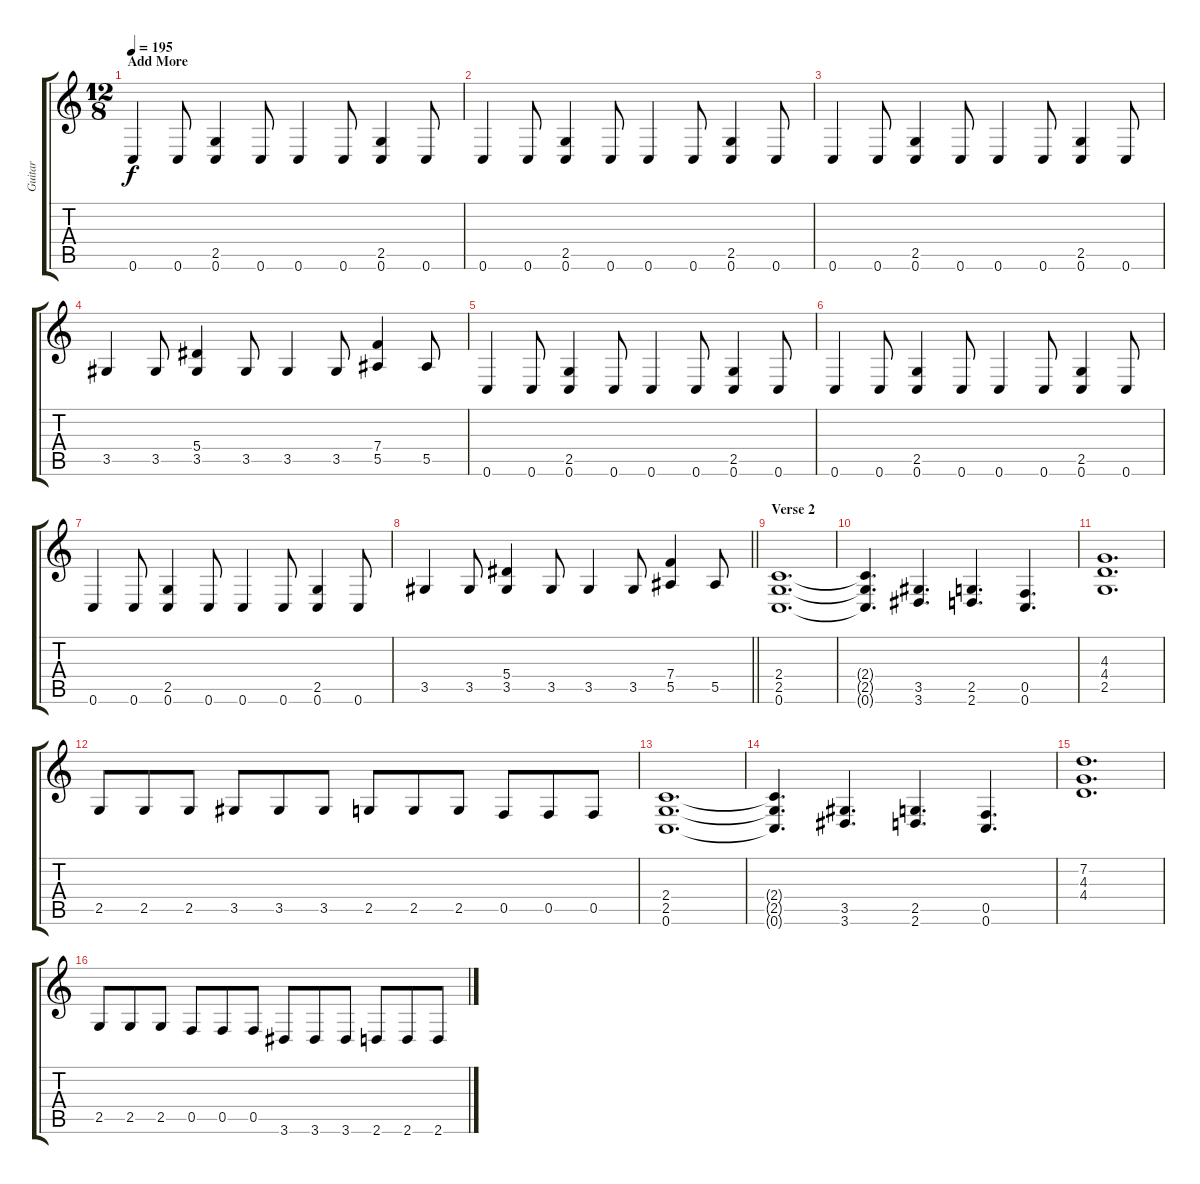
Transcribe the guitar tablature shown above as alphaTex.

\track ("Guitar" "Guitar") {instrument distortionguitar}
\staff {score tabs}
\tuning (C4 G3 Eb3 Bb2 F2 C2) {hide}
\ts (12 8)
\section ("" "Add More")
\tempo 195
\clef g2
\ks c
0.6.4{dy f} 0.6.8 (2.5 0.6).4 0.6.8 0.6.4 0.6.8 (2.5 0.6).4 0.6.8 |
0.6.4 0.6.8 (2.5 0.6).4 0.6.8 0.6.4 0.6.8 (2.5 0.6).4 0.6.8 |
0.6.4 0.6.8 (2.5 0.6).4 0.6.8 0.6.4 0.6.8 (2.5 0.6).4 0.6.8 |
3.5.4 3.5.8 (5.4 3.5).4 3.5.8 3.5.4 3.5.8 (7.4 5.5).4 5.5.8 |
0.6.4 0.6.8 (2.5 0.6).4 0.6.8 0.6.4 0.6.8 (2.5 0.6).4 0.6.8 |
0.6.4 0.6.8 (2.5 0.6).4 0.6.8 0.6.4 0.6.8 (2.5 0.6).4 0.6.8 |
0.6.4 0.6.8 (2.5 0.6).4 0.6.8 0.6.4 0.6.8 (2.5 0.6).4 0.6.8 |
\barLineRight lightlight
3.5.4 3.5.8 (5.4 3.5).4 3.5.8 3.5.4 3.5.8 (7.4 5.5).4 5.5.8 |
\section ("" "Verse 2")
(2.4 2.5 0.6).1{d} |
(2.4{t} 2.5{t} 0.6{t}).4{d} (3.5 3.6).4{d} (2.5 2.6).4{d} (0.5 0.6).4{d} |
(4.3 4.4 2.5).1{d} |
2.5.8 2.5.8 2.5.8 3.5.8 3.5.8 3.5.8 2.5.8 2.5.8 2.5.8 0.5.8 0.5.8 0.5.8 |
(2.4 2.5 0.6).1{d} |
(2.4{t} 2.5{t} 0.6{t}).4{d} (3.5 3.6).4{d} (2.5 2.6).4{d} (0.5 0.6).4{d} |
(7.2 4.3 4.4).1{d} |
2.5.8 2.5.8 2.5.8 0.5.8 0.5.8 0.5.8 3.6.8 3.6.8 3.6.8 2.6.8 2.6.8 2.6.8
